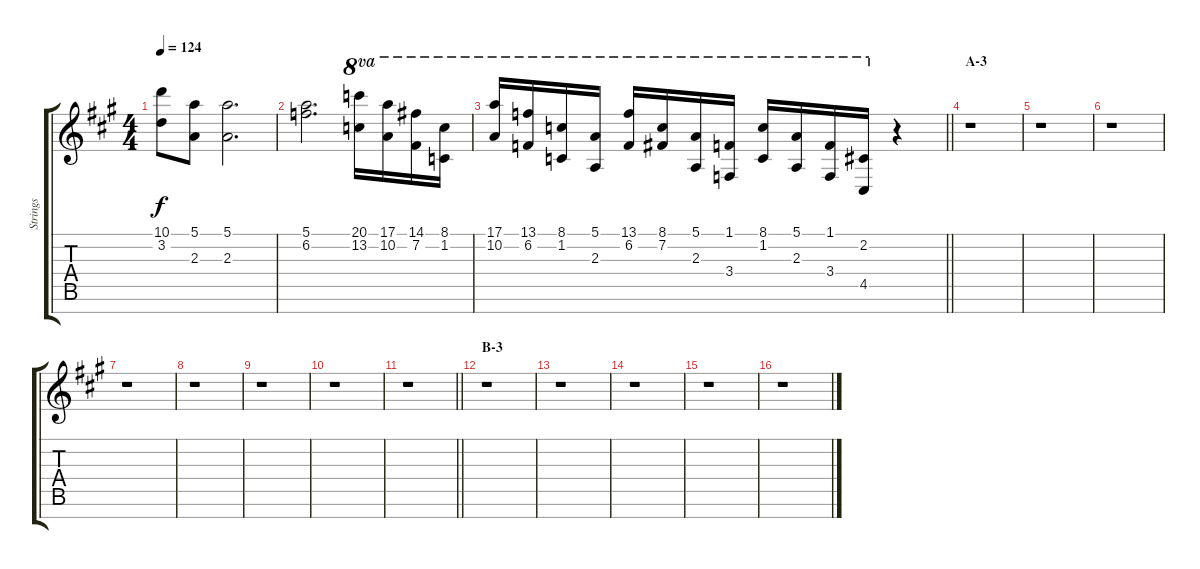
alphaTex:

\track ("Strings" "Strings") {instrument stringensemble1}
\staff {score tabs}
\tuning (E5 B4 G4 D4 A3 E3 B2) {hide}
\ts (4 4)
\tempo 124
\clef g2
\ks a
(10.1 3.2).8{dy f} (5.1 2.3).8 (5.1 2.3).2{d} |
(5.1 6.2).2{d} (20.1 13.2).16{ot 8va} (17.1 10.2).16{ot 8va} (14.1 7.2).16{ot 8va} (8.1 1.2).16{ot 8va} |
\barLineRight lightlight
(17.1 10.2).16{ot 8va} (13.1 6.2).16{ot 8va} (8.1 1.2).16{ot 8va} (5.1 2.3).16{ot 8va} (13.1 6.2).16{ot 8va} (8.1 7.2).16{ot 8va} (5.1 2.3).16{ot 8va} (1.1 3.4).16{ot 8va} (8.1 1.2).16{ot 8va} (5.1 2.3).16{ot 8va} (1.1 3.4).16{ot 8va} (2.2 4.5).16{ot 8va} r.4 |
\section ("" "A-3")
r.1 |
r.1 |
r.1 |
r.1 |
r.1 |
r.1 |
r.1 |
\barLineRight lightlight
r.1 |
\section ("" "B-3")
r.1 |
r.1 |
r.1 |
r.1 |
r.1
